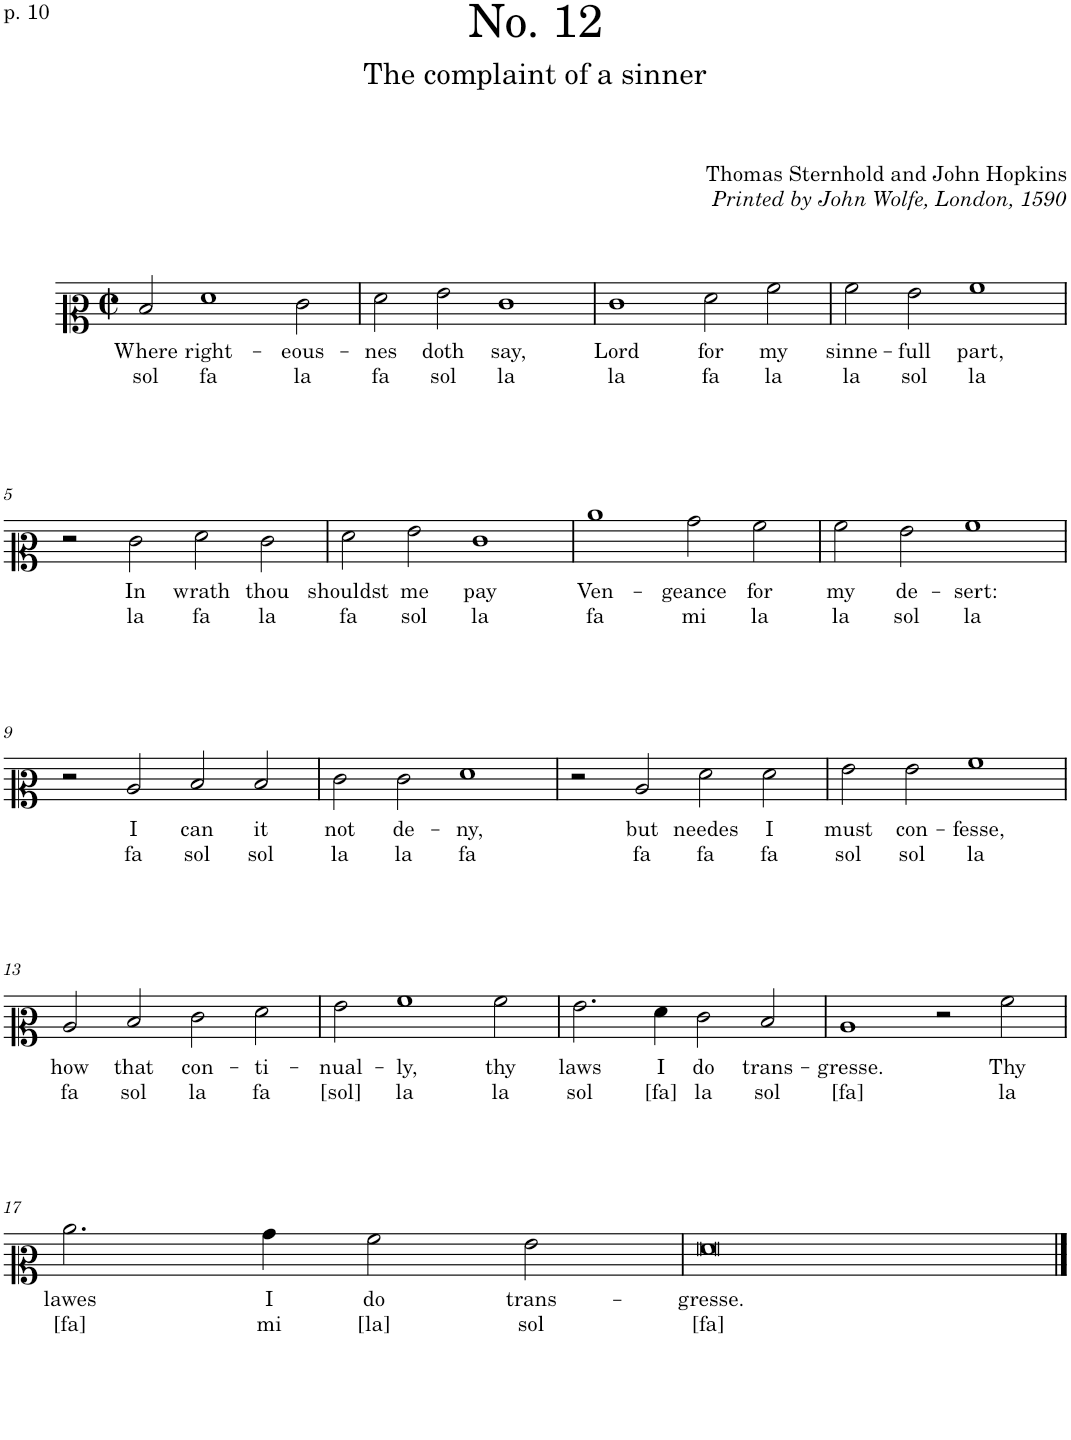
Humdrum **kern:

**kern	**text	**text
*part1	*part1	*part1
*staff1	*staff1	*staff1
*I"Voice	*	*
*I'Vo.	*	*
*clefC2	*	*
*k[]	*	*
*M4/2	*	*
*met(c|)	*	*
=1	=1	=1
!	!LO:LY:b	!LO:LY:b
2d/	Where	sol
!	!LO:LY:b	!LO:LY:b
1f	right-	fa
!	!LO:LY:b	!LO:LY:b
2e\	-eous-	la
=2	=2	=2
!	!LO:LY:b	!LO:LY:b
2f\	-nes	fa
!	!LO:LY:b	!LO:LY:b
2g\	doth	sol
!	!LO:LY:b	!LO:LY:b
1e	say,	la
=3	=3	=3
!	!LO:LY:b	!LO:LY:b
1e	Lord	la
!	!LO:LY:b	!LO:LY:b
2f\	for	fa
!	!LO:LY:b	!LO:LY:b
2a\	my	la
=4	=4	=4
!	!LO:LY:b	!LO:LY:b
2a\	sinne-	la
!	!LO:LY:b	!LO:LY:b
2g\	-full	sol
!	!LO:LY:b	!LO:LY:b
1a	part,	la
!!LO:LB:g=z
=5	=5	=5
2r	.	.
!	!LO:LY:b	!LO:LY:b
2e\	In	la
!	!LO:LY:b	!LO:LY:b
2f\	wrath	fa
!	!LO:LY:b	!LO:LY:b
2e\	thou	la
=6	=6	=6
!	!LO:LY:b	!LO:LY:b
2f\	shouldst	fa
!	!LO:LY:b	!LO:LY:b
2g\	me	sol
!	!LO:LY:b	!LO:LY:b
1e	pay	la
=7	=7	=7
!	!LO:LY:b	!LO:LY:b
1cc	Ven-	fa
!	!LO:LY:b	!LO:LY:b
2b\	-geance	mi
!	!LO:LY:b	!LO:LY:b
2a\	for	la
=8	=8	=8
!	!LO:LY:b	!LO:LY:b
2a\	my	la
!	!LO:LY:b	!LO:LY:b
2g\	de-	sol
!	!LO:LY:b	!LO:LY:b
1a	-sert:	la
!!LO:LB:g=z
=9	=9	=9
2r	.	.
!	!LO:LY:b	!LO:LY:b
2c/	I	fa
!	!LO:LY:b	!LO:LY:b
2d/	can	sol
!	!LO:LY:b	!LO:LY:b
2d/	it	sol
=10	=10	=10
!	!LO:LY:b	!LO:LY:b
2e\	not	la
!	!LO:LY:b	!LO:LY:b
2e\	de-	la
!	!LO:LY:b	!LO:LY:b
1f	-ny,	fa
=11	=11	=11
2r	.	.
!	!LO:LY:b	!LO:LY:b
2c/	but	fa
!	!LO:LY:b	!LO:LY:b
2f\	needes	fa
!	!LO:LY:b	!LO:LY:b
2f\	I	fa
=12	=12	=12
!	!LO:LY:b	!LO:LY:b
2g\	must	sol
!	!LO:LY:b	!LO:LY:b
2g\	con-	sol
!	!LO:LY:b	!LO:LY:b
1a	-fesse,	la
!!LO:LB:g=z
=13	=13	=13
!	!LO:LY:b	!LO:LY:b
2c/	how	fa
!	!LO:LY:b	!LO:LY:b
2d/	that	sol
!	!LO:LY:b	!LO:LY:b
2e\	con-	la
!	!LO:LY:b	!LO:LY:b
2f\	-ti-	fa
=14	=14	=14
!	!LO:LY:b	!LO:LY:b
2g\	-nual-	[sol]
!	!LO:LY:b	!LO:LY:b
1a	-ly,	la
!	!LO:LY:b	!LO:LY:b
2a\	thy	la
=15	=15	=15
!	!LO:LY:b	!LO:LY:b
2.g\	laws	sol
!	!LO:LY:b	!LO:LY:b
4f\	I	[fa]
!	!LO:LY:b	!LO:LY:b
2e\	do	la
!	!LO:LY:b	!LO:LY:b
2d/	trans-	sol
=16	=16	=16
!	!LO:LY:b	!LO:LY:b
1c	-gresse.	[fa]
2r	.	.
!	!LO:LY:b	!LO:LY:b
2a\	Thy	la
!!LO:LB:g=z
=17	=17	=17
!	!LO:LY:b	!LO:LY:b
2.cc\	lawes	[fa]
!	!LO:LY:b	!LO:LY:b
4b\	I	mi
!	!LO:LY:b	!LO:LY:b
2a\	do	[la]
!	!LO:LY:b	!LO:LY:b
2g\	trans-	sol
=18	=18	=18
!	!LO:LY:b	!LO:LY:b
0f	-gresse.	[fa]
==	==	==
*-	*-	*-
